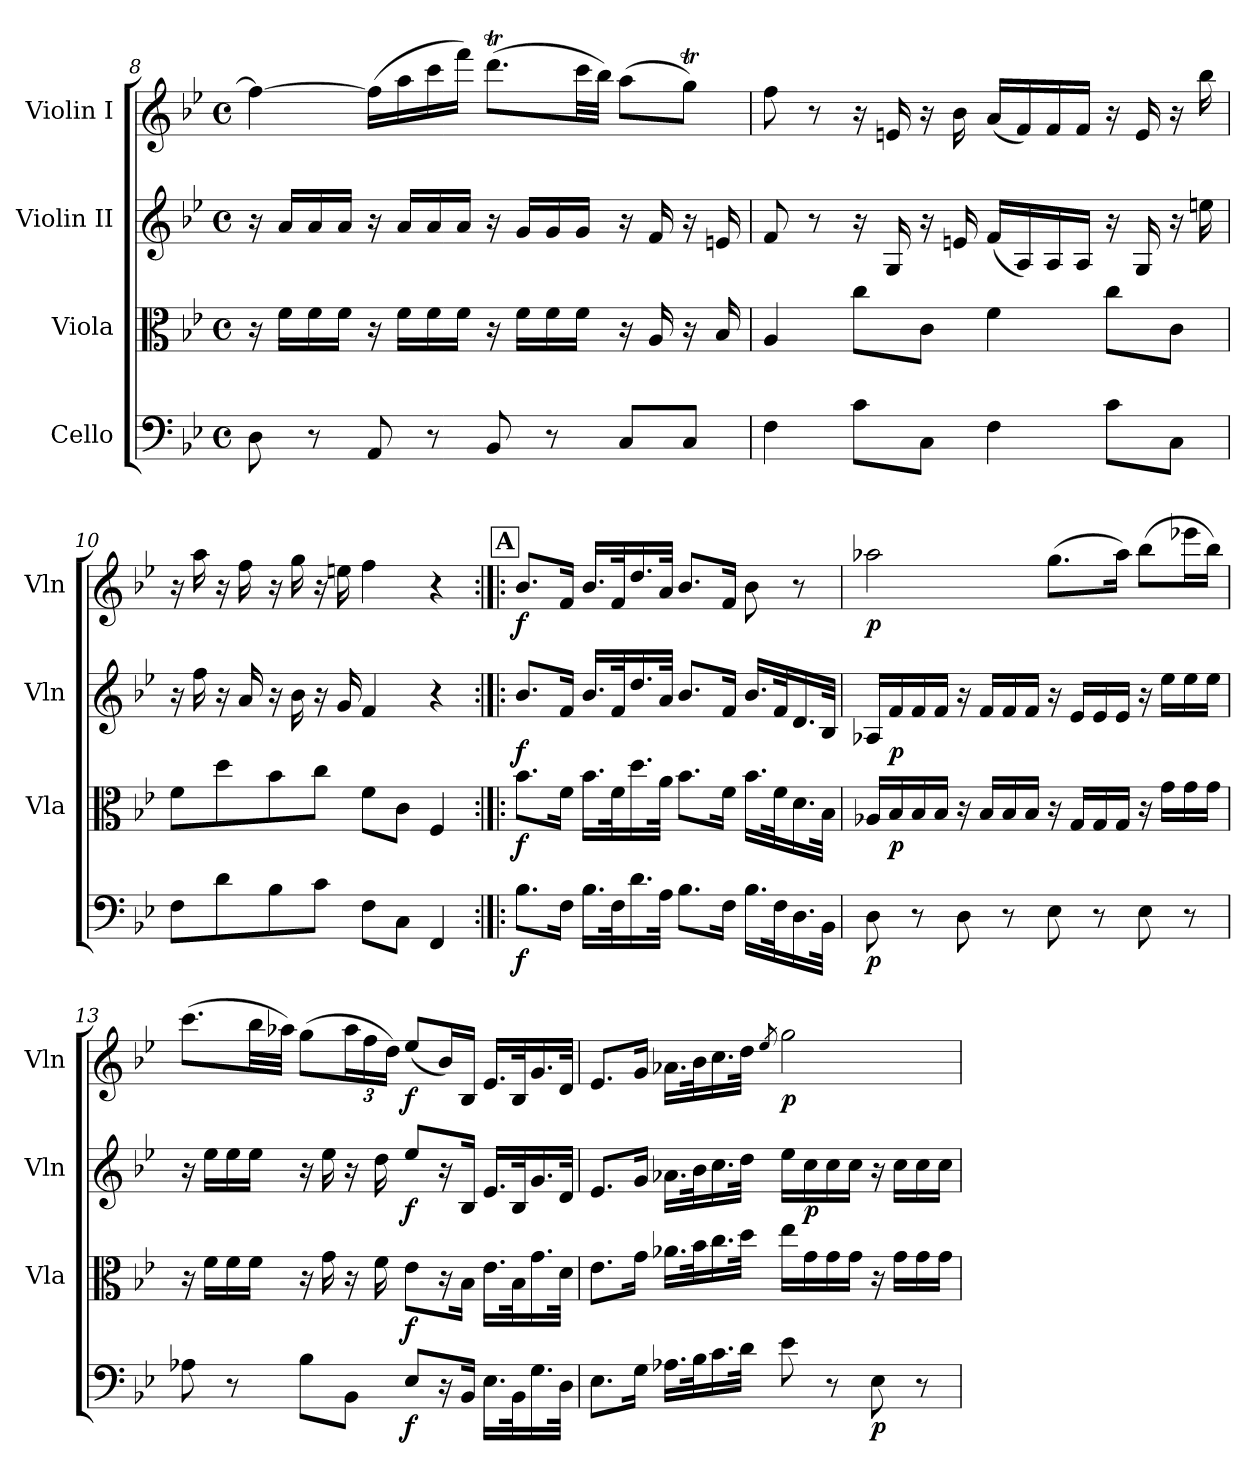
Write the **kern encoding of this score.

**kern	**dynam	**kern	**dynam	**kern	**dynam	**kern	**dynam
*part4	*part4	*part3	*part3	*part2	*part2	*part1	*part1
*staff4	*staff4	*staff3	*staff3	*staff2	*staff2	*staff1	*staff1
*I"Cello	*	*I"Viola	*	*I"Violin II	*	*I"Violin I	*
*	*	*I'Vla	*	*I'Vln	*	*I'Vln	*
*clefF4	*	*clefC3	*	*clefG2	*	*clefG2	*
*k[b-e-]	*	*k[b-e-]	*	*k[b-e-]	*	*k[b-e-]	*
*B-:	*	*B-:	*	*B-:	*	*B-:	*
*M4/4	*	*M4/4	*	*M4/4	*	*M4/4	*
*met(c)	*	*met(c)	*	*met(c)	*	*met(c)	*
=8	=8	=8	=8	=8	=8	=8	=8
8D\	.	16r	.	16r	.	4ff\_	.
.	.	16f\LL	.	16a/LL	.	.	.
8r	.	16f\	.	16a/	.	.	.
.	.	16f\JJ	.	16a/JJ	.	.	.
8AA/	.	16r	.	16r	.	(>16ff\LL]	.
.	.	16f\LL	.	16a/LL	.	16aa\	.
8r	.	16f\	.	16a/	.	16ccc\	.
.	.	16f\JJ	.	16a/JJ	.	16fff\JJ)	.
8BB-/	.	16r	.	16r	.	(>8.dddt\L	.
.	.	16f\LL	.	16g/LL	.	.	.
8r	.	16f\	.	16g/	.	.	.
.	.	16f\JJ	.	16g/JJ	.	32ccc\LL	.
.	.	.	.	.	.	32bb-\JJJ)	.
8C/L	.	16r	.	16r	.	(>8aa\L	.
.	.	16A/	.	16f/	.	.	.
8C/J	.	16r	.	16r	.	8ggT\J)	.
.	.	16B-/	.	16en/	.	.	.
=9	=9	=9	=9	=9	=9	=9	=9
4F\	.	4A/	.	8f/	.	8ff\	.
.	.	.	.	8r	.	8r	.
8c\L	.	8cc\L	.	16r	.	16r	.
.	.	.	.	16G/	.	16en/	.
8C\J	.	8c\J	.	16r	.	16r	.
.	.	.	.	16en/	.	16b-\	.
4F\	.	4f\	.	(<16f/LL	.	(<16a/LL	.
.	.	.	.	16A/)	.	16f/)	.
.	.	.	.	16A/	.	16f/	.
.	.	.	.	16A/JJ	.	16f/JJ	.
8c\L	.	8cc\L	.	16r	.	16r	.
.	.	.	.	16G/	.	16e/	.
8C\J	.	8c\J	.	16r	.	16r	.
.	.	.	.	16een\	.	16bb-\	.
!!LO:PB:g=z
=10	=10	=10	=10	=10	=10	=10	=10
8F\L	.	8f\L	.	16r	.	16r	.
.	.	.	.	16ff\	.	16aa\	.
8d\	.	8dd\	.	16r	.	16r	.
.	.	.	.	16a/	.	16ff\	.
8B-\	.	8b-\	.	16r	.	16r	.
.	.	.	.	16b-\	.	16gg\	.
8c\J	.	8cc\J	.	16r	.	16r	.
.	.	.	.	16g/	.	16een\	.
8F\L	.	8f\L	.	4f/	.	4ff\	.
8C\J	.	8c\J	.	.	.	.	.
4FF/	.	4F/	.	4r	.	4r	.
!!LO:REH:place=s1:a:B:fs=14:t=A
=11:|!|:	=11:|!|:	=11:|!|:	=11:|!|:	=11:|!|:	=11:|!|:	=11:|!|:	=11:|!|:
!	!LO:DY:b	!	!LO:DY:b	!	!LO:DY:b	!	!LO:DY:b
8.B-\L	f	8.b-\L	f	8.b-/L	f	8.b-/L	f
16F\Jk	.	16f\Jk	.	16f/Jk	.	16f/Jk	.
16.B-\LL	.	16.b-\LL	.	16.b-/LL	.	16.b-/LL	.
32F\K	.	32f\K	.	32f/K	.	32f/K	.
16.d\	.	16.dd\	.	16.dd/	.	16.dd/	.
32A\JJk	.	32a\JJk	.	32a/JJk	.	32a/JJk	.
8.B-\L	.	8.b-\L	.	8.b-/L	.	8.b-/L	.
16F\Jk	.	16f\Jk	.	16f/Jk	.	16f/Jk	.
16.B-\LL	.	16.b-\LL	.	16.b-/LL	.	8b-\	.
32F\K	.	32f\K	.	32f/K	.	.	.
16.D\	.	16.d\	.	16.d/	.	8r	.
32BB-\JJk	.	32B-\JJk	.	32B-/JJk	.	.	.
=12	=12	=12	=12	=12	=12	=12	=12
!	!LO:DY:b	!	!	!	!	!	!LO:DY:b
8D\	p	16A-X/LL	.	16A-X/LL	.	2aa-X\	p
!	!	!	!LO:DY:b	!	!LO:DY:b	!	!
.	.	16B-/	p	16f/	p	.	.
8r	.	16B-/	.	16f/	.	.	.
.	.	16B-/JJ	.	16f/JJ	.	.	.
8D\	.	16r	.	16r	.	.	.
.	.	16B-/LL	.	16f/LL	.	.	.
8r	.	16B-/	.	16f/	.	.	.
.	.	16B-/JJ	.	16f/JJ	.	.	.
8E-\	.	16r	.	16r	.	(>8.gg\L	.
.	.	16G/LL	.	16e-/LL	.	.	.
8r	.	16G/	.	16e-/	.	.	.
.	.	16G/JJ	.	16e-/JJ	.	16aa-\Jk)	.
8E-\	.	16r	.	16r	.	(>8bb-\L	.
.	.	16g\LL	.	16ee-\LL	.	.	.
8r	.	16g\	.	16ee-\	.	16eee-X\L	.
.	.	16g\JJ	.	16ee-\JJ	.	16bb-\JJ)	.
!!LO:LB:g=z
=13	=13	=13	=13	=13	=13	=13	=13
8A-X\	.	16r	.	16r	.	(>8.ccc\L	.
.	.	16f\LL	.	16ee-\LL	.	.	.
8r	.	16f\	.	16ee-\	.	.	.
.	.	16f\JJ	.	16ee-\JJ	.	32bb-\LL	.
.	.	.	.	.	.	32aa-X\JJJ)	.
8B-\L	.	16r	.	16r	.	(>8gg\L	.
.	.	16g\	.	16ee-\	.	.	.
*	*	*	*	*	*	*Xbrackettup	*
8BB-\J	.	16r	.	16r	.	24aa-\L	.
.	.	.	.	.	.	24ff\	.
.	.	16f\	.	16dd\	.	.	.
.	.	.	.	.	.	24dd\JJ)	.
!	!LO:DY:b	!	!LO:DY:b	!	!LO:DY:b	!	!LO:DY:b
8E-/L	f	8e-\L	f	8ee-/L	f	(<8ee-/L	f
16r	.	16r	.	16r	.	16b-/L)	.
16BB-/Jk	.	16B-\Jk	.	16B-/Jk	.	16B-/JJ	.
16.E-\LL	.	16.e-\LL	.	16.e-/LL	.	16.e-/LL	.
32BB-\K	.	32B-\K	.	32B-/K	.	32B-/K	.
16.G\	.	16.g\	.	16.g/	.	16.g/	.
32D\JJk	.	32d\JJk	.	32d/JJk	.	32d/JJk	.
=14	=14	=14	=14	=14	=14	=14	=14
8.E-\L	.	8.e-\L	.	8.e-/L	.	8.e-/L	.
16G\Jk	.	16g\Jk	.	16g/Jk	.	16g/Jk	.
16.A-X\LL	.	16.a-X\LL	.	16.a-X\LL	.	16.a-X\LL	.
32B-\K	.	32b-\K	.	32b-\K	.	32b-\K	.
16.c\	.	16.cc\	.	16.cc\	.	16.cc\	.
32d\JJk	.	32dd\JJk	.	32dd\JJk	.	32dd\JJk	.
.	.	.	.	.	.	8qee-/	.
!	!	!	!	!	!	!	!LO:DY:b
8e-\	.	16ee-\LL	.	16ee-\LL	.	2gg\	p
!	!	!	!	!	!LO:DY:b	!	!
.	.	16g\	.	16cc\	p	.	.
8r	.	16g\	.	16cc\	.	.	.
.	.	16g\JJ	.	16cc\JJ	.	.	.
!	!LO:DY:b	!	!	!	!	!	!
8E-\	p	16r	.	16r	.	.	.
.	.	16g\LL	.	16cc\LL	.	.	.
8r	.	16g\	.	16cc\	.	.	.
.	.	16g\JJ	.	16cc\JJ	.	.	.
=	=	=	=	=	=	=	=
*-	*-	*-	*-	*-	*-	*-	*-
